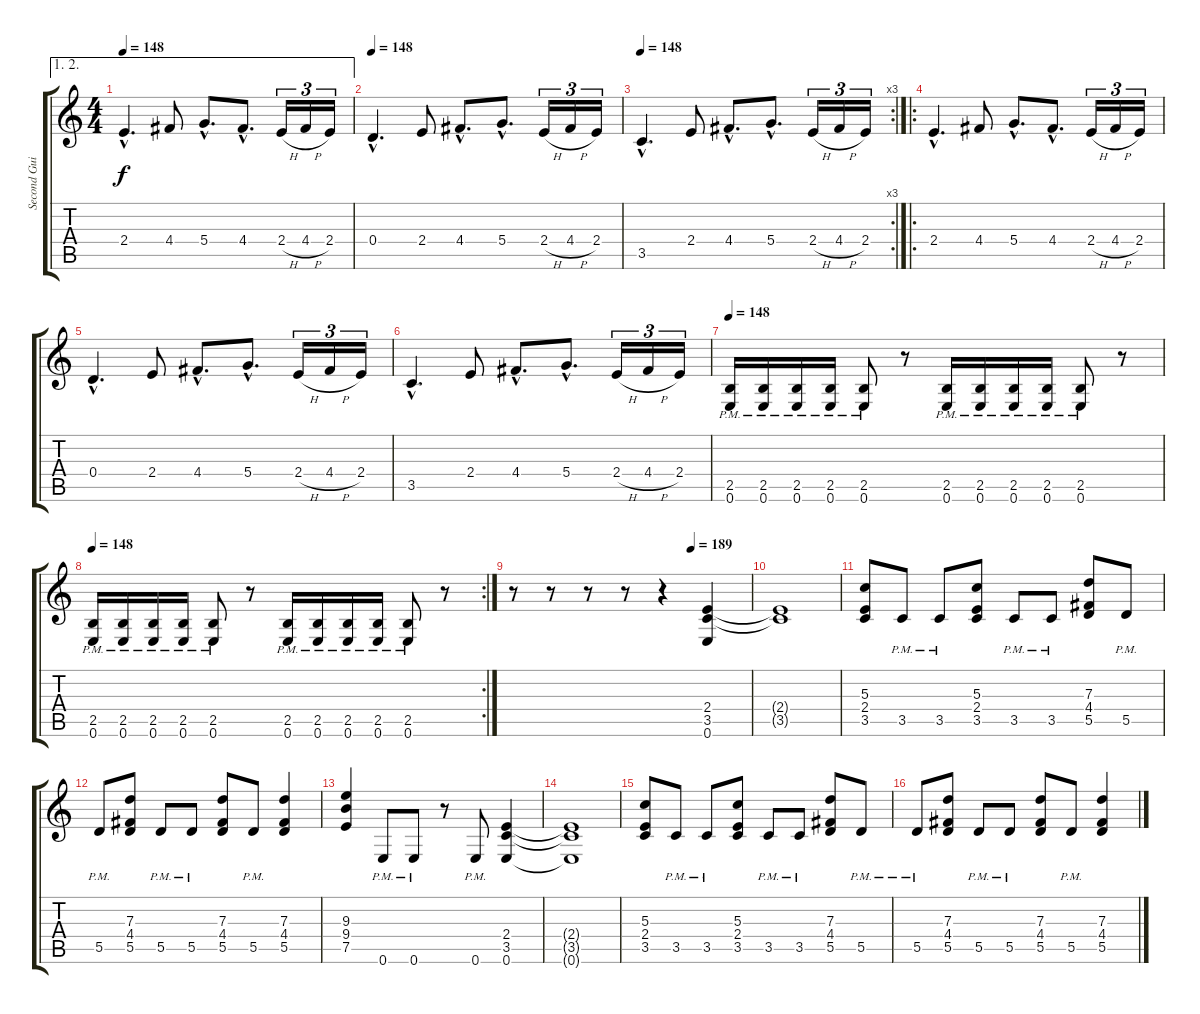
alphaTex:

\track ("Second Guitar" "Second Gui") {instrument distortionguitar}
\staff {score tabs}
\tuning (E4 B3 G3 D3 A2 E2) {hide}
\ae (1 2)
\ts (4 4)
\tempo 148
\clef g2
\ks c
2.4{hac}.4{d dy f} 4.4.8 5.4{hac}.8{d} 4.4{hac}.8{d} 2.4{h}.16{tu (3 2)} 4.4{h}.16{tu (3 2)} 2.4.16{tu (3 2)} |
\tempo 148
0.4{hac}.4{d} 2.4.8 4.4{hac}.8{d} 5.4{hac}.8{d} 2.4{h}.16{tu (3 2)} 4.4{h}.16{tu (3 2)} 2.4.16{tu (3 2)} |
\rc 3
\tempo 148
3.5{hac}.4{d} 2.4.8 4.4{hac}.8{d} 5.4{hac}.8{d} 2.4{h}.16{tu (3 2)} 4.4{h}.16{tu (3 2)} 2.4.16{tu (3 2)} |
\ro
2.4{hac}.4{d} 4.4.8 5.4{hac}.8{d} 4.4{hac}.8{d} 2.4{h}.16{tu (3 2)} 4.4{h}.16{tu (3 2)} 2.4.16{tu (3 2)} |
0.4{hac}.4{d} 2.4.8 4.4{hac}.8{d} 5.4{hac}.8{d} 2.4{h}.16{tu (3 2)} 4.4{h}.16{tu (3 2)} 2.4.16{tu (3 2)} |
3.5{hac}.4{d} 2.4.8 4.4{hac}.8{d} 5.4{hac}.8{d} 2.4{h}.16{tu (3 2)} 4.4{h}.16{tu (3 2)} 2.4.16{tu (3 2)} |
\tempo 148
(2.5{pm} 0.6{pm}).16 (2.5{pm} 0.6).16 (2.5{pm} 0.6).16 (2.5{pm} 0.6).16 (2.5{pm} 0.6).8 r.8 (2.5{pm} 0.6).16 (2.5{pm} 0.6).16 (2.5{pm} 0.6).16 (2.5{pm} 0.6).16 (2.5{pm} 0.6).8 r.8 |
\rc 2
\tempo 148
(2.5{pm} 0.6{pm}).16 (2.5{pm} 0.6).16 (2.5{pm} 0.6).16 (2.5{pm} 0.6).16 (2.5{pm} 0.6).8 r.8 (2.5{pm} 0.6).16 (2.5{pm} 0.6).16 (2.5{pm} 0.6).16 (2.5{pm} 0.6).16 (2.5{pm} 0.6).8 r.8 |
\tempo (189 0.75)
r.8 r.8 r.8 r.8 r.4 (2.4 3.5 0.6).4 |
(2.4{t} 3.5{t}).1 |
(5.3 2.4 3.5).8 3.5{pm}.8 3.5{pm}.8 (5.3 2.4 3.5).8 3.5{pm}.8 3.5{pm}.8 (7.3 4.4 5.5).8 5.5{pm}.8 |
5.5{pm}.8 (7.3 4.4 5.5).8 5.5{pm}.8 5.5{pm}.8 (7.3 4.4 5.5).8 5.5{pm}.8 (7.3 4.4 5.5).4 |
(9.3 9.4 7.5).4 0.6{pm}.8 0.6{pm}.8 r.8 0.6{pm}.8 (2.4 3.5 0.6).4 |
(2.4{t} 3.5{t} 0.6{t}).1 |
(5.3 2.4 3.5).8 3.5{pm}.8 3.5{pm}.8 (5.3 2.4 3.5).8 3.5{pm}.8 3.5{pm}.8 (7.3 4.4 5.5).8 5.5{pm}.8 |
5.5{pm}.8 (7.3 4.4 5.5).8 5.5{pm}.8 5.5{pm}.8 (7.3 4.4 5.5).8 5.5{pm}.8 (7.3 4.4 5.5).4
